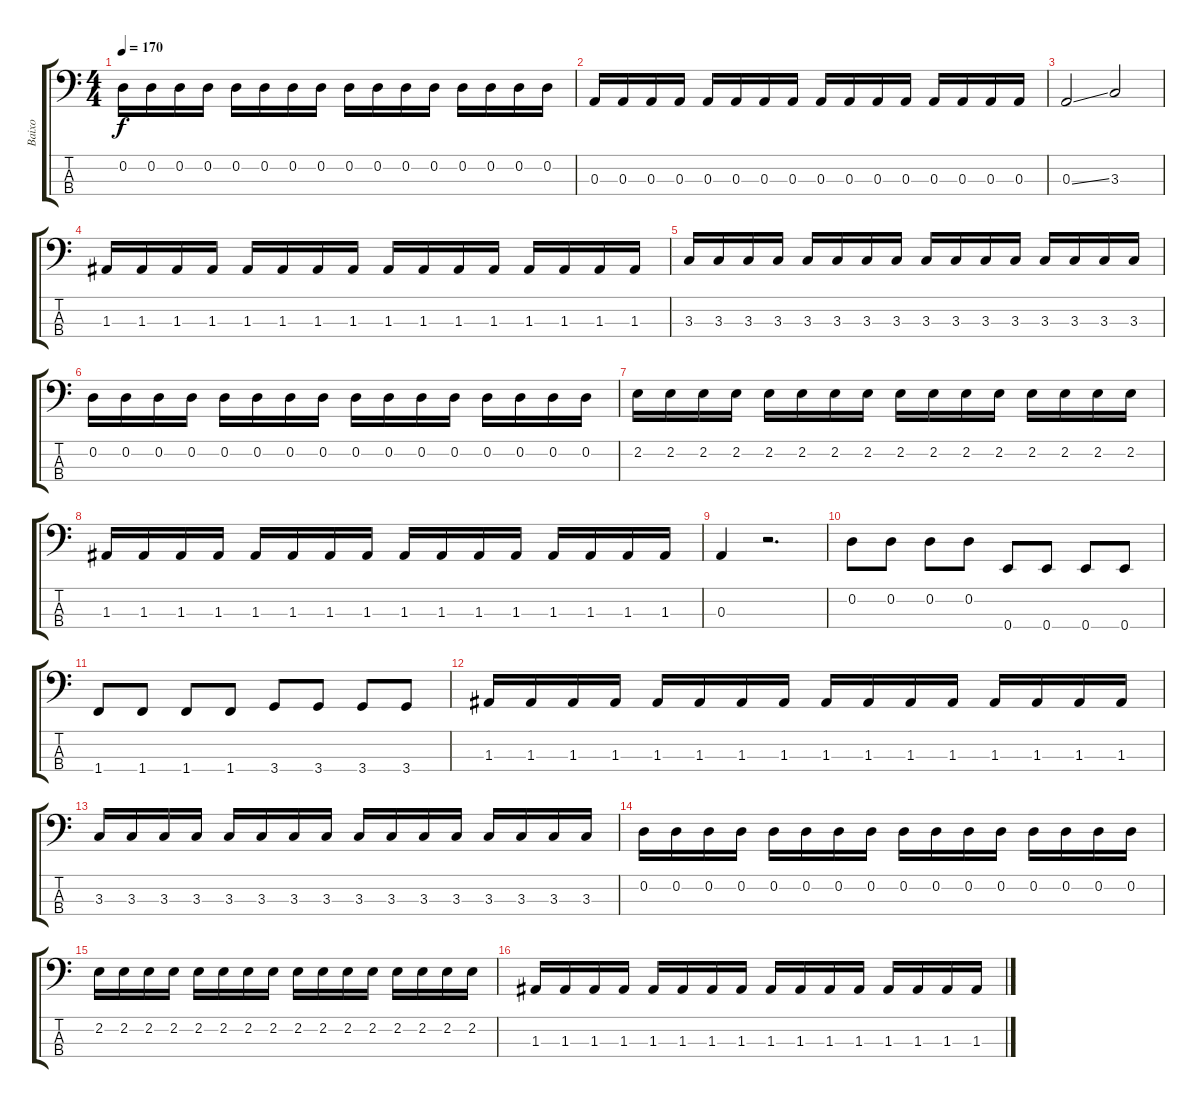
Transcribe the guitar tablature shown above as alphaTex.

\track ("Baixo" "Baixo") {instrument electricbassfinger}
\staff {score tabs}
\tuning (G2 D2 A1 E1) {hide}
\ts (4 4)
\tempo 170
\clef f4
\ks c
0.2.16{dy f} 0.2.16 0.2.16 0.2.16 0.2.16 0.2.16 0.2.16 0.2.16 0.2.16 0.2.16 0.2.16 0.2.16 0.2.16 0.2.16 0.2.16 0.2.16 |
0.3.16 0.3.16 0.3.16 0.3.16 0.3.16 0.3.16 0.3.16 0.3.16 0.3.16 0.3.16 0.3.16 0.3.16 0.3.16 0.3.16 0.3.16 0.3.16 |
0.3{ss}.2 3.3.2 |
1.3.16 1.3.16 1.3.16 1.3.16 1.3.16 1.3.16 1.3.16 1.3.16 1.3.16 1.3.16 1.3.16 1.3.16 1.3.16 1.3.16 1.3.16 1.3.16 |
3.3.16 3.3.16 3.3.16 3.3.16 3.3.16 3.3.16 3.3.16 3.3.16 3.3.16 3.3.16 3.3.16 3.3.16 3.3.16 3.3.16 3.3.16 3.3.16 |
0.2.16 0.2.16 0.2.16 0.2.16 0.2.16 0.2.16 0.2.16 0.2.16 0.2.16 0.2.16 0.2.16 0.2.16 0.2.16 0.2.16 0.2.16 0.2.16 |
2.2.16 2.2.16 2.2.16 2.2.16 2.2.16 2.2.16 2.2.16 2.2.16 2.2.16 2.2.16 2.2.16 2.2.16 2.2.16 2.2.16 2.2.16 2.2.16 |
1.3.16 1.3.16 1.3.16 1.3.16 1.3.16 1.3.16 1.3.16 1.3.16 1.3.16 1.3.16 1.3.16 1.3.16 1.3.16 1.3.16 1.3.16 1.3.16 |
0.3.4 r.2{d} |
0.2.8 0.2.8 0.2.8 0.2.8 0.4.8 0.4.8 0.4.8 0.4.8 |
1.4.8 1.4.8 1.4.8 1.4.8 3.4.8 3.4.8 3.4.8 3.4.8 |
1.3.16 1.3.16 1.3.16 1.3.16 1.3.16 1.3.16 1.3.16 1.3.16 1.3.16 1.3.16 1.3.16 1.3.16 1.3.16 1.3.16 1.3.16 1.3.16 |
3.3.16 3.3.16 3.3.16 3.3.16 3.3.16 3.3.16 3.3.16 3.3.16 3.3.16 3.3.16 3.3.16 3.3.16 3.3.16 3.3.16 3.3.16 3.3.16 |
0.2.16 0.2.16 0.2.16 0.2.16 0.2.16 0.2.16 0.2.16 0.2.16 0.2.16 0.2.16 0.2.16 0.2.16 0.2.16 0.2.16 0.2.16 0.2.16 |
2.2.16 2.2.16 2.2.16 2.2.16 2.2.16 2.2.16 2.2.16 2.2.16 2.2.16 2.2.16 2.2.16 2.2.16 2.2.16 2.2.16 2.2.16 2.2.16 |
1.3.16 1.3.16 1.3.16 1.3.16 1.3.16 1.3.16 1.3.16 1.3.16 1.3.16 1.3.16 1.3.16 1.3.16 1.3.16 1.3.16 1.3.16 1.3.16
